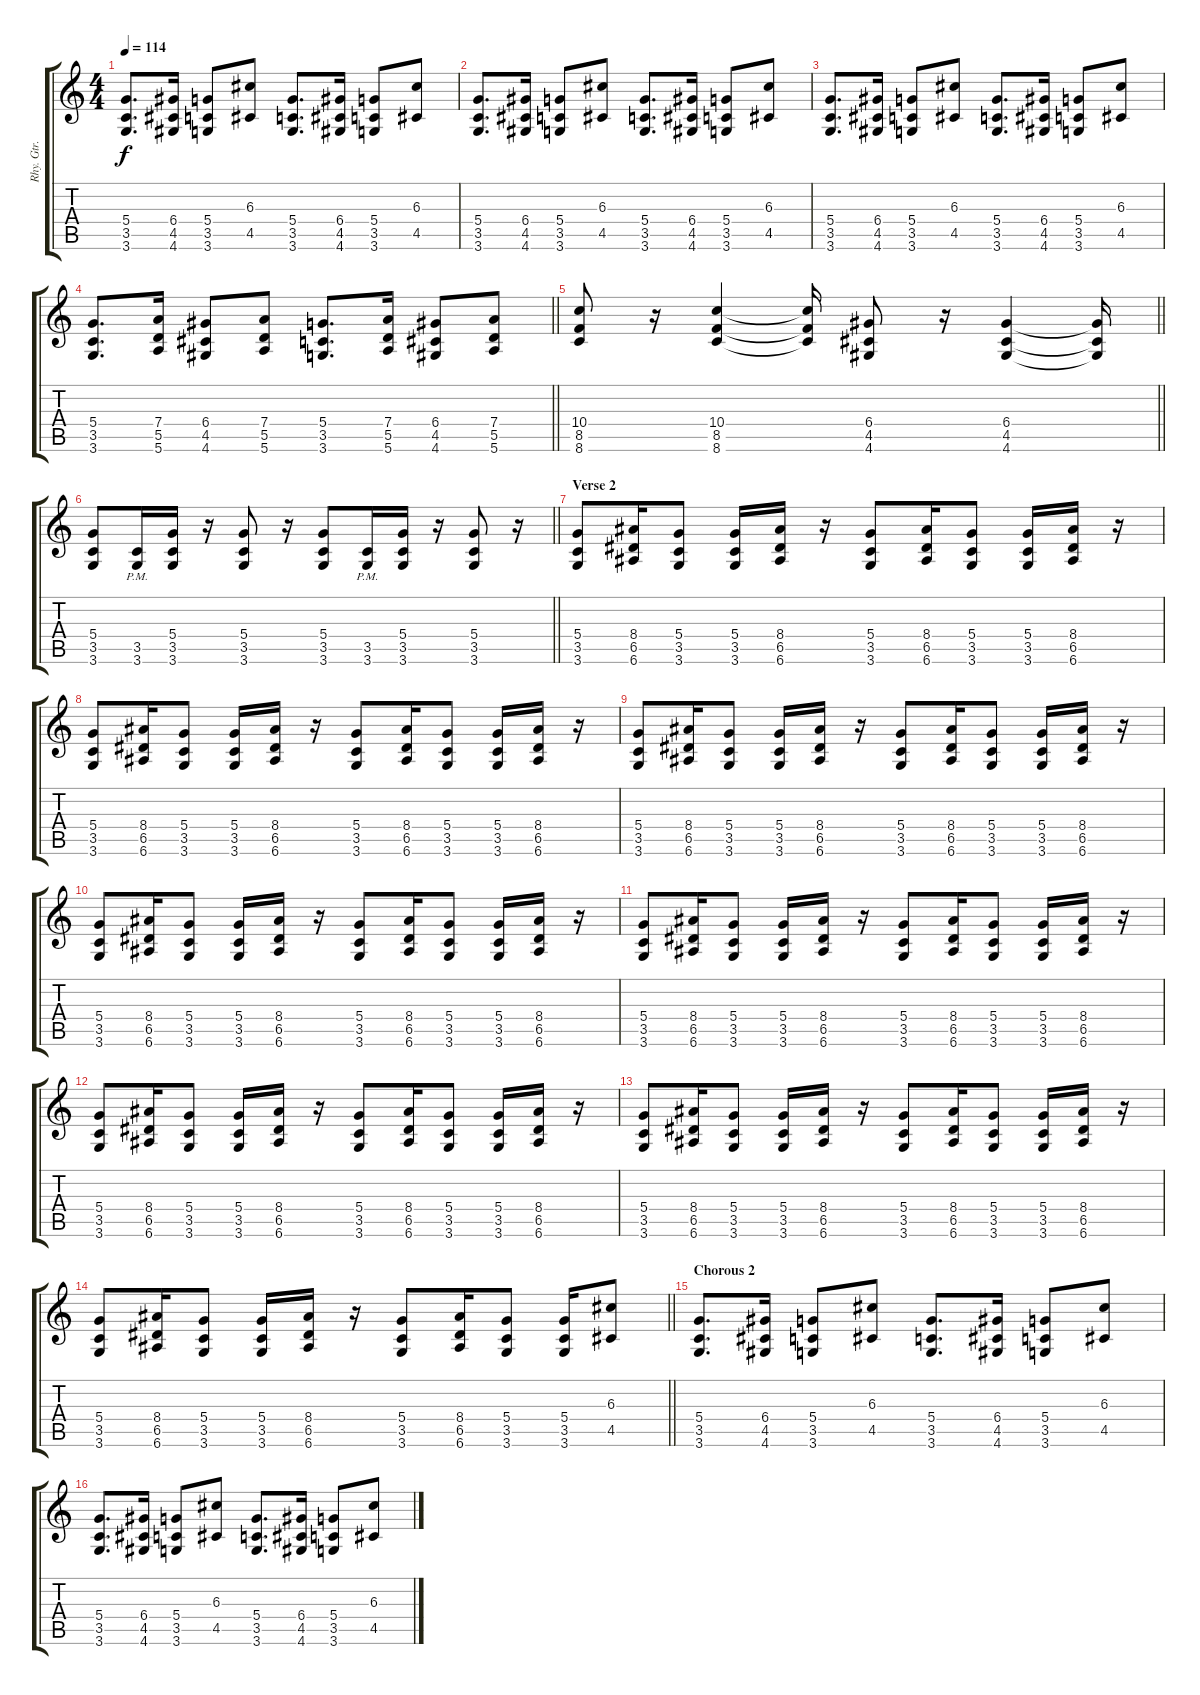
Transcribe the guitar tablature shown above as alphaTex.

\track ("Rhy. Gtr. 2" "Rhy. Gtr. ") {instrument distortionguitar}
\staff {score tabs}
\tuning (E4 B3 G3 D3 A2 E2) {hide}
\ts (4 4)
\tempo 114
\clef g2
\ks c
(5.4 3.5 3.6).8{d dy f} (6.4 4.5 4.6).16 (5.4 3.5 3.6).8 (6.3 4.5).8 (5.4 3.5 3.6).8{d} (6.4 4.5 4.6).16 (5.4 3.5 3.6).8 (6.3 4.5).8 |
(5.4 3.5 3.6).8{d} (6.4 4.5 4.6).16 (5.4 3.5 3.6).8 (6.3 4.5).8 (5.4 3.5 3.6).8{d} (6.4 4.5 4.6).16 (5.4 3.5 3.6).8 (6.3 4.5).8 |
(5.4 3.5 3.6).8{d} (6.4 4.5 4.6).16 (5.4 3.5 3.6).8 (6.3 4.5).8 (5.4 3.5 3.6).8{d} (6.4 4.5 4.6).16 (5.4 3.5 3.6).8 (6.3 4.5).8 |
\barLineRight lightlight
(5.4 3.5 3.6).8{d} (7.4 5.5 5.6).16 (6.4 4.5 4.6).8 (7.4 5.5 5.6).8 (5.4 3.5 3.6).8{d} (7.4 5.5 5.6).16 (6.4 4.5 4.6).8 (7.4 5.5 5.6).8 |
\section ("" "")
\barLineRight lightlight
(10.4 8.5 8.6).8 r.16 (10.4 8.5 8.6).4 (10.4{t} 8.5{t} 8.6{t}).16 (6.4 4.5 4.6).8 r.16 (6.4 4.5 4.6).4 (6.4{t} 4.5{t} 4.6{t}).16 |
\section ("" "")
\barLineRight lightlight
(5.4 3.5 3.6).8 (3.5{pm} 3.6{pm}).16 (5.4 3.5 3.6).16 r.16 (5.4 3.5 3.6).8 r.16 (5.4 3.5 3.6).8 (3.5{pm} 3.6{pm}).16 (5.4 3.5 3.6).16 r.16 (5.4 3.5 3.6).8 r.16 |
\section ("" "Verse 2")
(5.4 3.5 3.6).8 (8.4 6.5 6.6).16 (5.4 3.5 3.6).8 (5.4 3.5 3.6).16 (8.4 6.5 6.6).16 r.16 (5.4 3.5 3.6).8 (8.4 6.5 6.6).16 (5.4 3.5 3.6).8 (5.4 3.5 3.6).16 (8.4 6.5 6.6).16 r.16 |
(5.4 3.5 3.6).8 (8.4 6.5 6.6).16 (5.4 3.5 3.6).8 (5.4 3.5 3.6).16 (8.4 6.5 6.6).16 r.16 (5.4 3.5 3.6).8 (8.4 6.5 6.6).16 (5.4 3.5 3.6).8 (5.4 3.5 3.6).16 (8.4 6.5 6.6).16 r.16 |
(5.4 3.5 3.6).8 (8.4 6.5 6.6).16 (5.4 3.5 3.6).8 (5.4 3.5 3.6).16 (8.4 6.5 6.6).16 r.16 (5.4 3.5 3.6).8 (8.4 6.5 6.6).16 (5.4 3.5 3.6).8 (5.4 3.5 3.6).16 (8.4 6.5 6.6).16 r.16 |
(5.4 3.5 3.6).8 (8.4 6.5 6.6).16 (5.4 3.5 3.6).8 (5.4 3.5 3.6).16 (8.4 6.5 6.6).16 r.16 (5.4 3.5 3.6).8 (8.4 6.5 6.6).16 (5.4 3.5 3.6).8 (5.4 3.5 3.6).16 (8.4 6.5 6.6).16 r.16 |
(5.4 3.5 3.6).8 (8.4 6.5 6.6).16 (5.4 3.5 3.6).8 (5.4 3.5 3.6).16 (8.4 6.5 6.6).16 r.16 (5.4 3.5 3.6).8 (8.4 6.5 6.6).16 (5.4 3.5 3.6).8 (5.4 3.5 3.6).16 (8.4 6.5 6.6).16 r.16 |
(5.4 3.5 3.6).8 (8.4 6.5 6.6).16 (5.4 3.5 3.6).8 (5.4 3.5 3.6).16 (8.4 6.5 6.6).16 r.16 (5.4 3.5 3.6).8 (8.4 6.5 6.6).16 (5.4 3.5 3.6).8 (5.4 3.5 3.6).16 (8.4 6.5 6.6).16 r.16 |
(5.4 3.5 3.6).8 (8.4 6.5 6.6).16 (5.4 3.5 3.6).8 (5.4 3.5 3.6).16 (8.4 6.5 6.6).16 r.16 (5.4 3.5 3.6).8 (8.4 6.5 6.6).16 (5.4 3.5 3.6).8 (5.4 3.5 3.6).16 (8.4 6.5 6.6).16 r.16 |
\barLineRight lightlight
(5.4 3.5 3.6).8 (8.4 6.5 6.6).16 (5.4 3.5 3.6).8 (5.4 3.5 3.6).16 (8.4 6.5 6.6).16 r.16 (5.4 3.5 3.6).8 (8.4 6.5 6.6).16 (5.4 3.5 3.6).8 (5.4 3.5 3.6).16 (6.3 4.5).8 |
\section ("" "Chorous 2")
(5.4 3.5 3.6).8{d} (6.4 4.5 4.6).16 (5.4 3.5 3.6).8 (6.3 4.5).8 (5.4 3.5 3.6).8{d} (6.4 4.5 4.6).16 (5.4 3.5 3.6).8 (6.3 4.5).8 |
(5.4 3.5 3.6).8{d} (6.4 4.5 4.6).16 (5.4 3.5 3.6).8 (6.3 4.5).8 (5.4 3.5 3.6).8{d} (6.4 4.5 4.6).16 (5.4 3.5 3.6).8 (6.3 4.5).8
